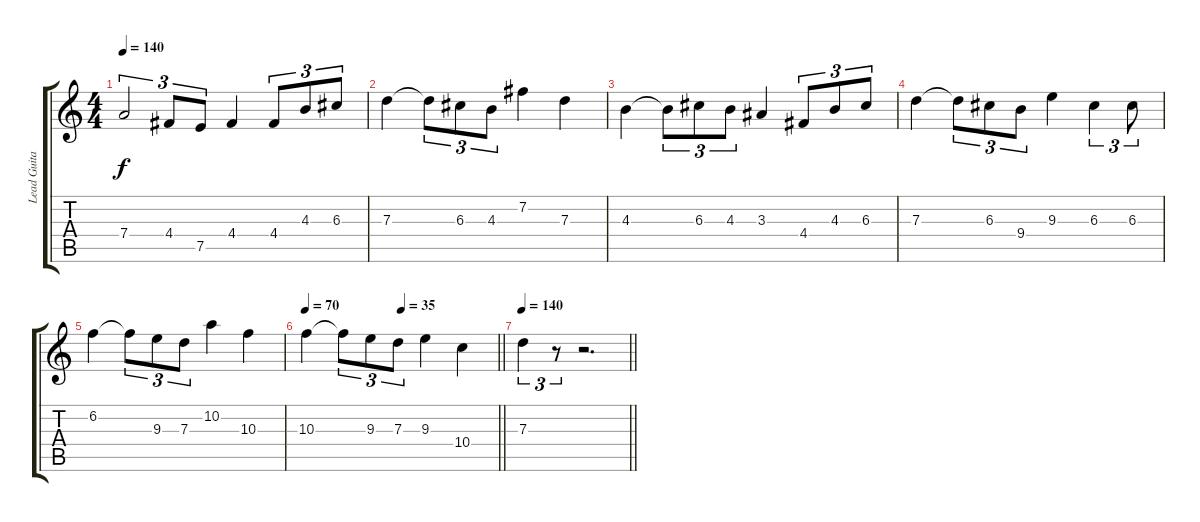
\track ("Lead Guitar" "Lead Guita") {instrument distortionguitar}
\staff {score tabs}
\tuning (E4 B3 G3 D3 A2 D2) {hide}
\ts (4 4)
\tempo 140
\clef g2
\ks c
7.4.2{tu (3 2) dy f} 4.4.8{tu (3 2)} 7.5.8{tu (3 2)} 4.4.4 4.4.8{tu (3 2)} 4.3.8{tu (3 2)} 6.3.8{tu (3 2)} |
7.3.4 7.3{t}.8{tu (3 2)} 6.3.8{tu (3 2)} 4.3.8{tu (3 2)} 7.2.4 7.3.4 |
4.3.4 4.3{t}.8{tu (3 2)} 6.3.8{tu (3 2)} 4.3.8{tu (3 2)} 3.3.4 4.4.8{tu (3 2)} 4.3.8{tu (3 2)} 6.3.8{tu (3 2)} |
7.3.4 7.3{t}.8{tu (3 2)} 6.3.8{tu (3 2)} 9.4.8{tu (3 2)} 9.3.4 6.3.4{tu (3 2)} 6.3.8{tu (3 2)} |
6.2.4 6.2{t}.8{tu (3 2)} 9.3.8{tu (3 2)} 7.3.8{tu (3 2)} 10.2.4 10.3.4 |
\tempo 70
\tempo (35 0.5)
\barLineRight lightlight
10.3.4 10.3{t}.8{tu (3 2)} 9.3.8{tu (3 2)} 7.3.8{tu (3 2)} 9.3.4 10.4.4 |
\tempo 140
\barLineRight lightlight
7.3.4{tu (3 2)} r.8{tu (3 2)} r.2{d}
